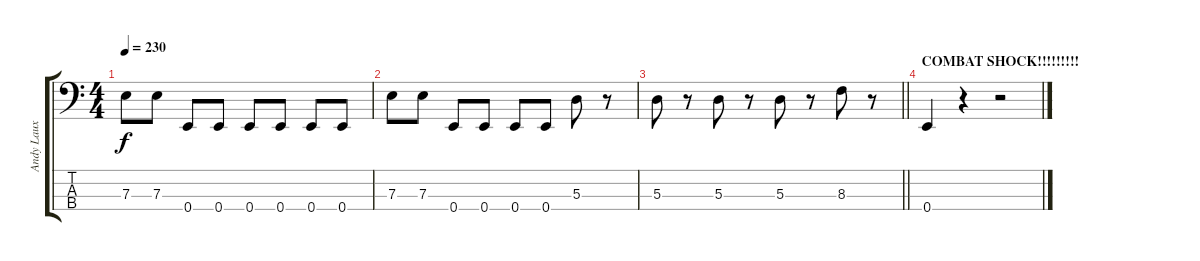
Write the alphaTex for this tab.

\track ("Andy Laux" "Andy Laux") {instrument electricbasspick}
\staff {score tabs}
\tuning (G2 D2 A1 E1) {hide}
\ts (4 4)
\tempo 230
\clef f4
\ks c
7.3.8{dy f} 7.3.8 0.4.8 0.4.8 0.4.8 0.4.8 0.4.8 0.4.8 |
7.3.8 7.3.8 0.4.8 0.4.8 0.4.8 0.4.8 5.3.8 r.8 |
\barLineRight lightlight
5.3.8 r.8 5.3.8 r.8 5.3.8 r.8 8.3.8 r.8 |
\section ("" "COMBAT SHOCK!!!!!!!!!")
0.4.4 r.4 r.2
